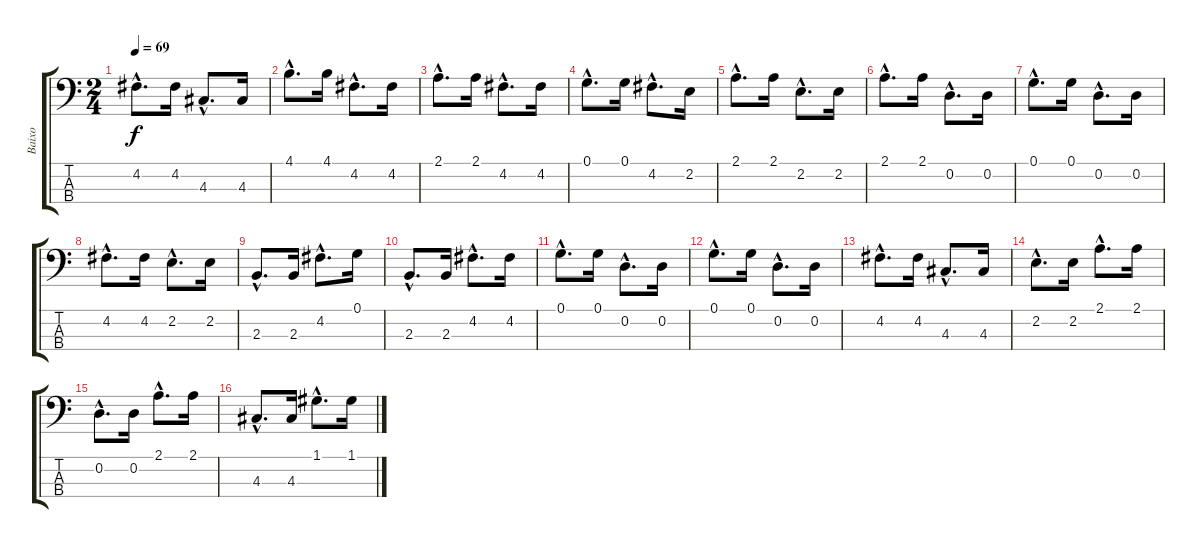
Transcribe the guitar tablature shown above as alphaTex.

\track ("Baixo" "Baixo") {instrument acousticbass}
\staff {score tabs}
\tuning (G2 D2 A1 E1) {hide}
\ts (2 4)
\tempo 69
\clef f4
\ks c
4.2{hac}.8{d dy f} 4.2.16 4.3{hac}.8{d} 4.3.16 |
4.1{hac}.8{d} 4.1.16 4.2{hac}.8{d} 4.2.16 |
2.1{hac}.8{d} 2.1.16 4.2{hac}.8{d} 4.2.16 |
0.1{hac}.8{d} 0.1.16 4.2{hac}.8{d} 2.2.16 |
2.1{hac}.8{d} 2.1.16 2.2{hac}.8{d} 2.2.16 |
2.1{hac}.8{d} 2.1.16 0.2{hac}.8{d} 0.2.16 |
0.1{hac}.8{d} 0.1.16 0.2{hac}.8{d} 0.2.16 |
4.2{hac}.8{d} 4.2.16 2.2{hac}.8{d} 2.2.16 |
2.3{hac}.8{d} 2.3.16 4.2{hac}.8{d} 0.1.16 |
2.3{hac}.8{d} 2.3.16 4.2{hac}.8{d} 4.2.16 |
0.1{hac}.8{d} 0.1.16 0.2{hac}.8{d} 0.2.16 |
0.1{hac}.8{d} 0.1.16 0.2{hac}.8{d} 0.2.16 |
4.2{hac}.8{d} 4.2.16 4.3{hac}.8{d} 4.3.16 |
2.2{hac}.8{d} 2.2.16 2.1{hac}.8{d} 2.1.16 |
0.2{hac}.8{d} 0.2.16 2.1{hac}.8{d} 2.1.16 |
4.3{hac}.8{d} 4.3.16 1.1{hac}.8{d} 1.1.16
